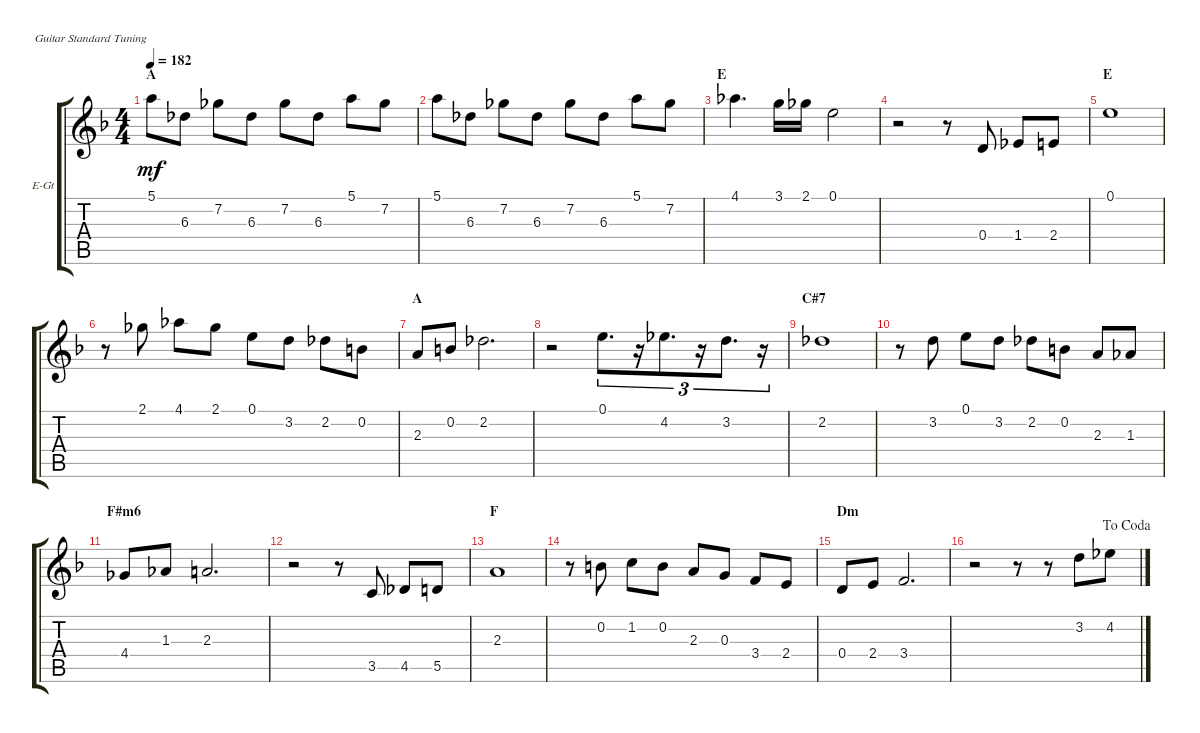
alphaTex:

\defaultSystemsLayout 4
\bracketExtendMode groupsimilarinstruments
\firstSystemTrackNameOrientation horizontal
\otherSystemsTrackNameOrientation horizontal
\track ("Guitar 1" "E-Gt") {instrument electricguitarclean}
\staff {score tabs}
\tuning (E4 B3 G3 D3 A2 E2)
\ts (4 4)
\section ("" "A")
\tempo 182
\clef g2
\ks f
5.1.8{dy mf} 6.3.8 7.2.8 6.3.8 7.2.8 6.3.8 5.1.8 7.2.8 |
5.1.8 6.3.8 7.2.8 6.3.8 7.2.8 6.3.8 5.1.8 7.2.8 |
\section ("" "E")
4.1.4{d} 3.1.16 2.1.16 0.1.2 |
r.2 r.8 0.4.8 1.4.8 2.4.8 |
\section ("" "E")
0.1.1 |
r.8 2.1.8 4.1.8 2.1.8 0.1.8 3.2.8 2.2.8 0.2.8 |
\section ("" "A")
2.3.8 0.2.8 2.2.2{d} |
r.2 0.1.8{d tu (3 2)} r.16{tu (3 2)} 4.2.8{d tu (3 2)} r.16{tu (3 2)} 3.2.8{d tu (3 2)} r.16{tu (3 2)} |
\section ("" "C#7")
2.2.1 |
r.8 3.2.8 0.1.8 3.2.8 2.2.8 0.2.8 2.3.8 1.3.8 |
\section ("" "F#m6")
4.4.8 1.3.8 2.3.2{d} |
r.2 r.8 3.5.8 4.5.8 5.5.8 |
\section ("" "F")
2.3.1 |
r.8 0.2.8 1.2.8 0.2.8 2.3.8 0.3.8 3.4.8 2.4.8 |
\section ("" "Dm")
0.4.8 2.4.8 3.4.2{d} |
\jump dacoda
r.2 r.8 r.8 3.2.8 4.2.8
